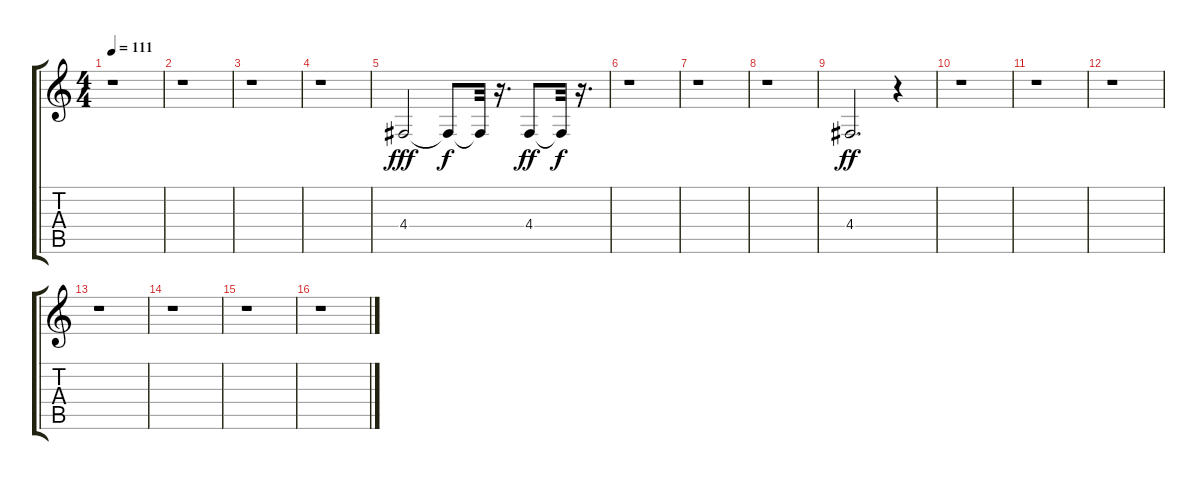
\track "" {instrument synthstrings1}
\staff {score tabs}
\tuning (E4 B3 G3 D3 A2 E2) {hide}
\ts (4 4)
\tempo 111
\clef g2
\ks c
r.1{dy ff} |
r.1 |
r.1 |
r.1 |
4.4.2{dy fff} 4.4{t}.8{dy f} 4.4{t}.32 r.16{d} 4.4.8{dy ff} 4.4{t}.32{dy f} r.16{d} |
r.1 |
r.1 |
r.1 |
4.4.2{d dy ff} r.4 |
r.1 |
r.1 |
r.1 |
r.1 |
r.1 |
r.1 |
r.1
